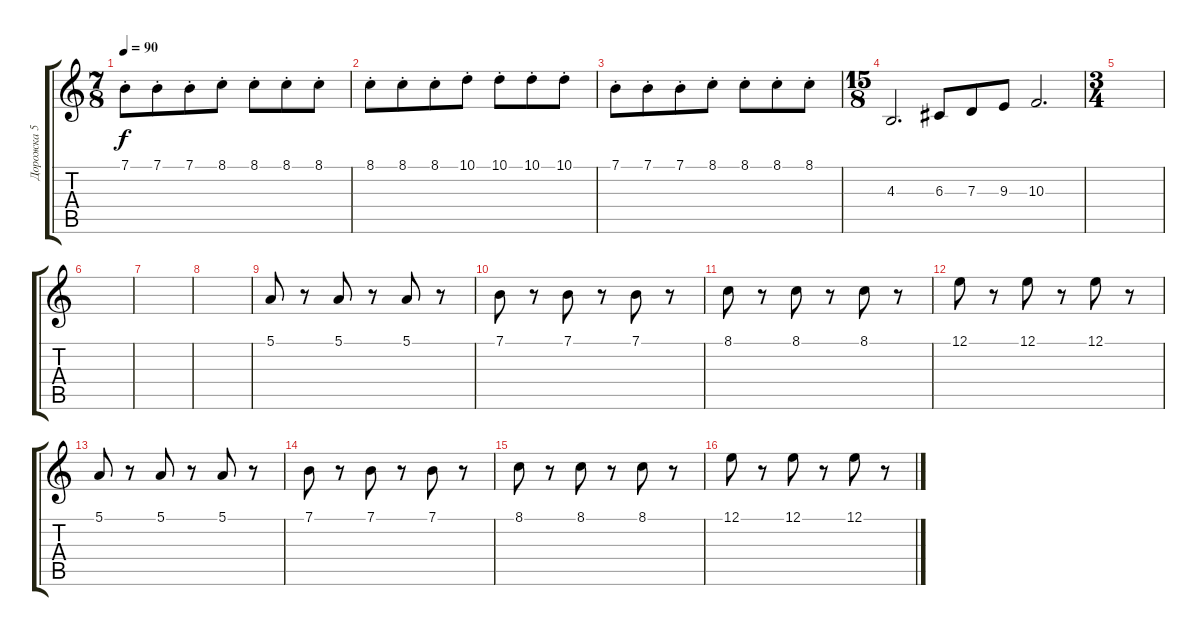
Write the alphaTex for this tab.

\track ("Дорожка 5" "Дорожка 5") {instrument tremolostrings}
\staff {score tabs}
\tuning (E4 B3 G3 D3 A2 E2) {hide}
\ts (7 8)
\tempo 90
\clef g2
\ks c
7.1{st}.8{dy f} 7.1{st}.8 7.1{st}.8 8.1{st}.8 8.1{st}.8 8.1{st}.8 8.1{st}.8 |
8.1{st}.8 8.1{st}.8 8.1{st}.8 10.1{st}.8 10.1{st}.8 10.1{st}.8 10.1{st}.8 |
7.1{st}.8 7.1{st}.8 7.1{st}.8 8.1{st}.8 8.1{st}.8 8.1{st}.8 8.1{st}.8 |
\ts (15 8)
4.3.2{d} 6.3.8 7.3.8 9.3.8 10.3.2{d} |
\ts (3 4)
|
|
|
|
5.1.8 r.8 5.1.8 r.8 5.1.8 r.8 |
7.1.8 r.8 7.1.8 r.8 7.1.8 r.8 |
8.1.8 r.8 8.1.8 r.8 8.1.8 r.8 |
12.1.8 r.8 12.1.8 r.8 12.1.8 r.8 |
5.1.8 r.8 5.1.8 r.8 5.1.8 r.8 |
7.1.8 r.8 7.1.8 r.8 7.1.8 r.8 |
8.1.8 r.8 8.1.8 r.8 8.1.8 r.8 |
12.1.8 r.8 12.1.8 r.8 12.1.8 r.8
